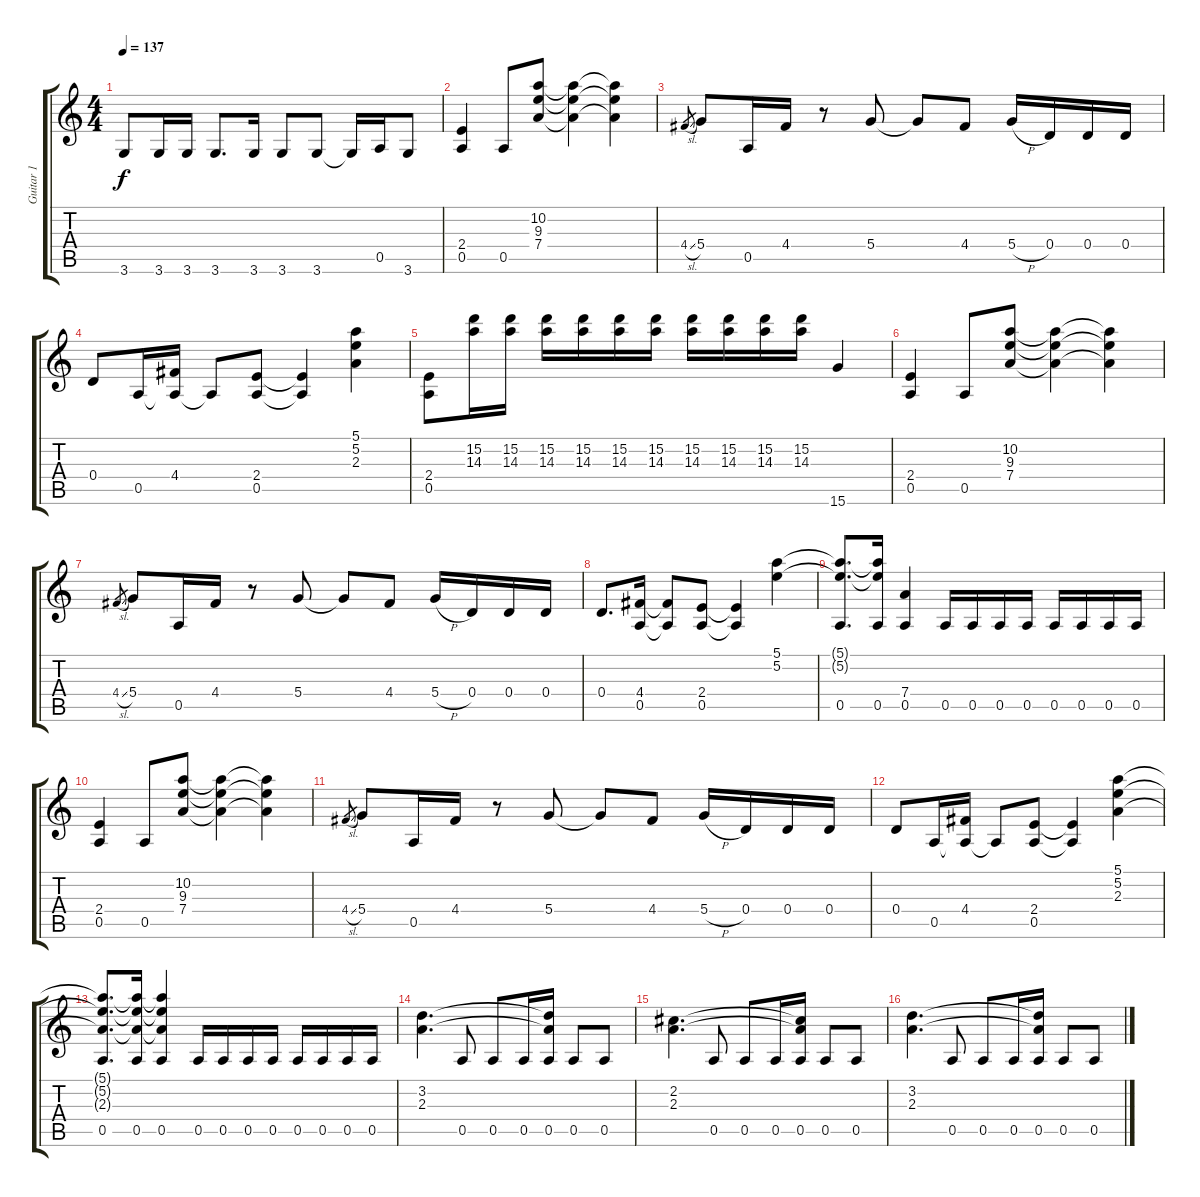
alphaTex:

\track ("Guitar 1" "Guitar 1") {instrument distortionguitar}
\staff {score tabs}
\tuning (E4 B3 G3 D3 A2 E2) {hide}
\ts (4 4)
\tempo 137
\clef g2
\ks c
3.6.8{dy f} 3.6.16 3.6.16 3.6.8{d} 3.6.16 3.6.8 3.6.8 3.6{t}.16 0.5.16 3.6.8 |
(2.4 0.5).4 0.5.8 (10.2 9.3 7.4).8 (10.2{t} 9.3{t} 7.4{t}).4 (10.2{t} 9.3{t} 7.4{t}).4 |
4.4{sl}.8{gr} 5.4.8 0.5.16 4.4.16 r.8 5.4.8 5.4{t}.8 4.4.8 5.4{h}.16 0.4.16 0.4.16 0.4.16 |
0.4.8 0.5.16 (4.4 0.5{t}).16 0.5{t}.8 (2.4 0.5).8 (2.4{t} 0.5{t}).4 (5.1 5.2 2.3).4 |
(2.4 0.5).8 (15.2 14.3).16 (15.2 14.3).16 (15.2 14.3).16 (15.2 14.3).16 (15.2 14.3).16 (15.2 14.3).16 (15.2 14.3).16 (15.2 14.3).16 (15.2 14.3).16 (15.2 14.3).16 15.6.4 |
(2.4 0.5).4 0.5.8 (10.2 9.3 7.4).8 (10.2{t} 9.3{t} 7.4{t}).4 (10.2{t} 9.3{t} 7.4{t}).4 |
4.4{sl}.8{gr} 5.4.8 0.5.16 4.4.16 r.8 5.4.8 5.4{t}.8 4.4.8 5.4{h}.16 0.4.16 0.4.16 0.4.16 |
0.4.8{d} (4.4 0.5).16 (4.4{t} 0.5{t}).8 (2.4 0.5).8 (2.4{t} 0.5{t}).4 (5.1 5.2).4 |
(5.1{t} 5.2{t} 0.5).8{d} (5.1{t} 5.2{t} 0.5).16 (7.4 0.5).4 0.5.16 0.5.16 0.5.16 0.5.16 0.5.16 0.5.16 0.5.16 0.5.16 |
(2.4 0.5).4 0.5.8 (10.2 9.3 7.4).8 (10.2{t} 9.3{t} 7.4{t}).4 (10.2{t} 9.3{t} 7.4{t}).4 |
4.4{sl}.8{gr} 5.4.8 0.5.16 4.4.16 r.8 5.4.8 5.4{t}.8 4.4.8 5.4{h}.16 0.4.16 0.4.16 0.4.16 |
0.4.8 0.5.16 (4.4 0.5{t}).16 0.5{t}.8 (2.4 0.5).8 (2.4{t} 0.5{t}).4 (5.1 5.2 2.3).4 |
(5.1{t} 5.2{t} 2.3{t} 0.5).8{d} (5.1{t} 5.2{t} 2.3{t} 0.5).16 (5.1{t} 5.2{t} 2.3{t} 0.5).4 0.5.16 0.5.16 0.5.16 0.5.16 0.5.16 0.5.16 0.5.16 0.5.16 |
(3.2 2.3).4{d} 0.5.8 0.5.8 0.5.16 (3.2{t} 2.3{t} 0.5).16 0.5.8 0.5.8 |
(2.2 2.3).4{d} 0.5.8 0.5.8 0.5.16 (2.2{t} 2.3{t} 0.5).16 0.5.8 0.5.8 |
(3.2 2.3).4{d} 0.5.8 0.5.8 0.5.16 (3.2{t} 2.3{t} 0.5).16 0.5.8 0.5.8
